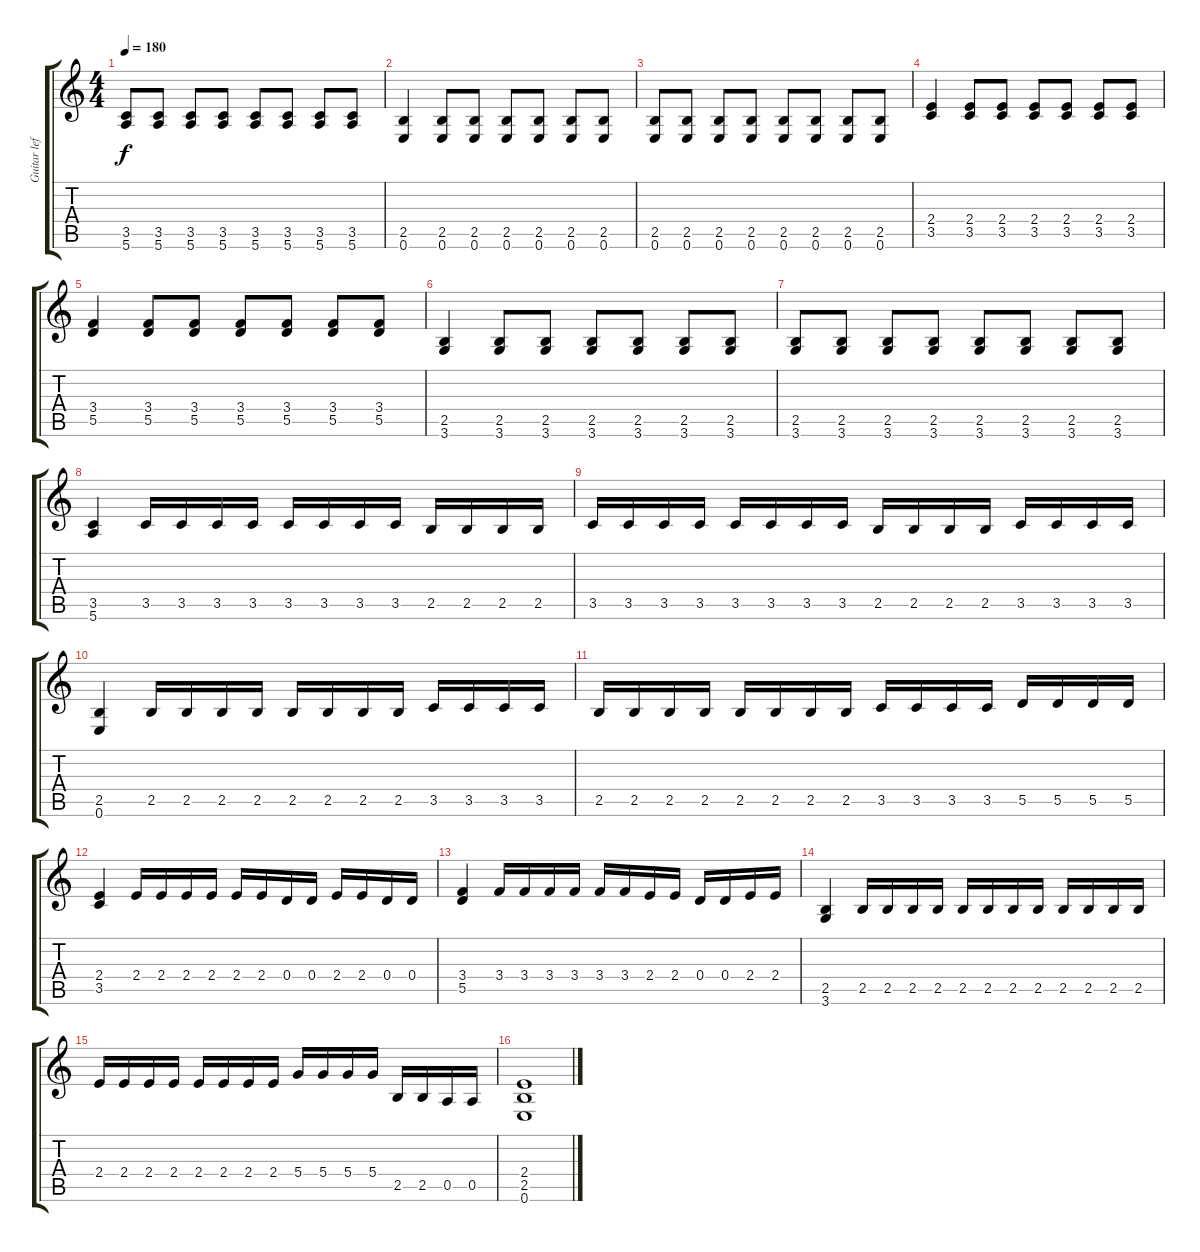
\track ("Guitar left" "Guitar lef") {instrument distortionguitar}
\staff {score tabs}
\tuning (E4 B3 G3 D3 A2 E2) {hide}
\ts (4 4)
\tempo 180
\clef g2
\ks c
(3.5 5.6).8{dy f} (3.5 5.6).8 (3.5 5.6).8 (3.5 5.6).8 (3.5 5.6).8 (3.5 5.6).8 (3.5 5.6).8 (3.5 5.6).8 |
(2.5 0.6).4 (2.5 0.6).8 (2.5 0.6).8 (2.5 0.6).8 (2.5 0.6).8 (2.5 0.6).8 (2.5 0.6).8 |
(2.5 0.6).8 (2.5 0.6).8 (2.5 0.6).8 (2.5 0.6).8 (2.5 0.6).8 (2.5 0.6).8 (2.5 0.6).8 (2.5 0.6).8 |
(2.4 3.5).4 (2.4 3.5).8 (2.4 3.5).8 (2.4 3.5).8 (2.4 3.5).8 (2.4 3.5).8 (2.4 3.5).8 |
(3.4 5.5).4 (3.4 5.5).8 (3.4 5.5).8 (3.4 5.5).8 (3.4 5.5).8 (3.4 5.5).8 (3.4 5.5).8 |
(2.5 3.6).4 (2.5 3.6).8 (2.5 3.6).8 (2.5 3.6).8 (2.5 3.6).8 (2.5 3.6).8 (2.5 3.6).8 |
(2.5 3.6).8 (2.5 3.6).8 (2.5 3.6).8 (2.5 3.6).8 (2.5 3.6).8 (2.5 3.6).8 (2.5 3.6).8 (2.5 3.6).8 |
(3.5 5.6).4 3.5.16 3.5.16 3.5.16 3.5.16 3.5.16 3.5.16 3.5.16 3.5.16 2.5.16 2.5.16 2.5.16 2.5.16 |
3.5.16 3.5.16 3.5.16 3.5.16 3.5.16 3.5.16 3.5.16 3.5.16 2.5.16 2.5.16 2.5.16 2.5.16 3.5.16 3.5.16 3.5.16 3.5.16 |
(2.5 0.6).4 2.5.16 2.5.16 2.5.16 2.5.16 2.5.16 2.5.16 2.5.16 2.5.16 3.5.16 3.5.16 3.5.16 3.5.16 |
2.5.16 2.5.16 2.5.16 2.5.16 2.5.16 2.5.16 2.5.16 2.5.16 3.5.16 3.5.16 3.5.16 3.5.16 5.5.16 5.5.16 5.5.16 5.5.16 |
(2.4 3.5).4 2.4.16 2.4.16 2.4.16 2.4.16 2.4.16 2.4.16 0.4.16 0.4.16 2.4.16 2.4.16 0.4.16 0.4.16 |
(3.4 5.5).4 3.4.16 3.4.16 3.4.16 3.4.16 3.4.16 3.4.16 2.4.16 2.4.16 0.4.16 0.4.16 2.4.16 2.4.16 |
(2.5 3.6).4 2.5.16 2.5.16 2.5.16 2.5.16 2.5.16 2.5.16 2.5.16 2.5.16 2.5.16 2.5.16 2.5.16 2.5.16 |
2.4.16 2.4.16 2.4.16 2.4.16 2.4.16 2.4.16 2.4.16 2.4.16 5.4.16 5.4.16 5.4.16 5.4.16 2.5.16 2.5.16 0.5.16 0.5.16 |
(2.4 2.5 0.6).1
